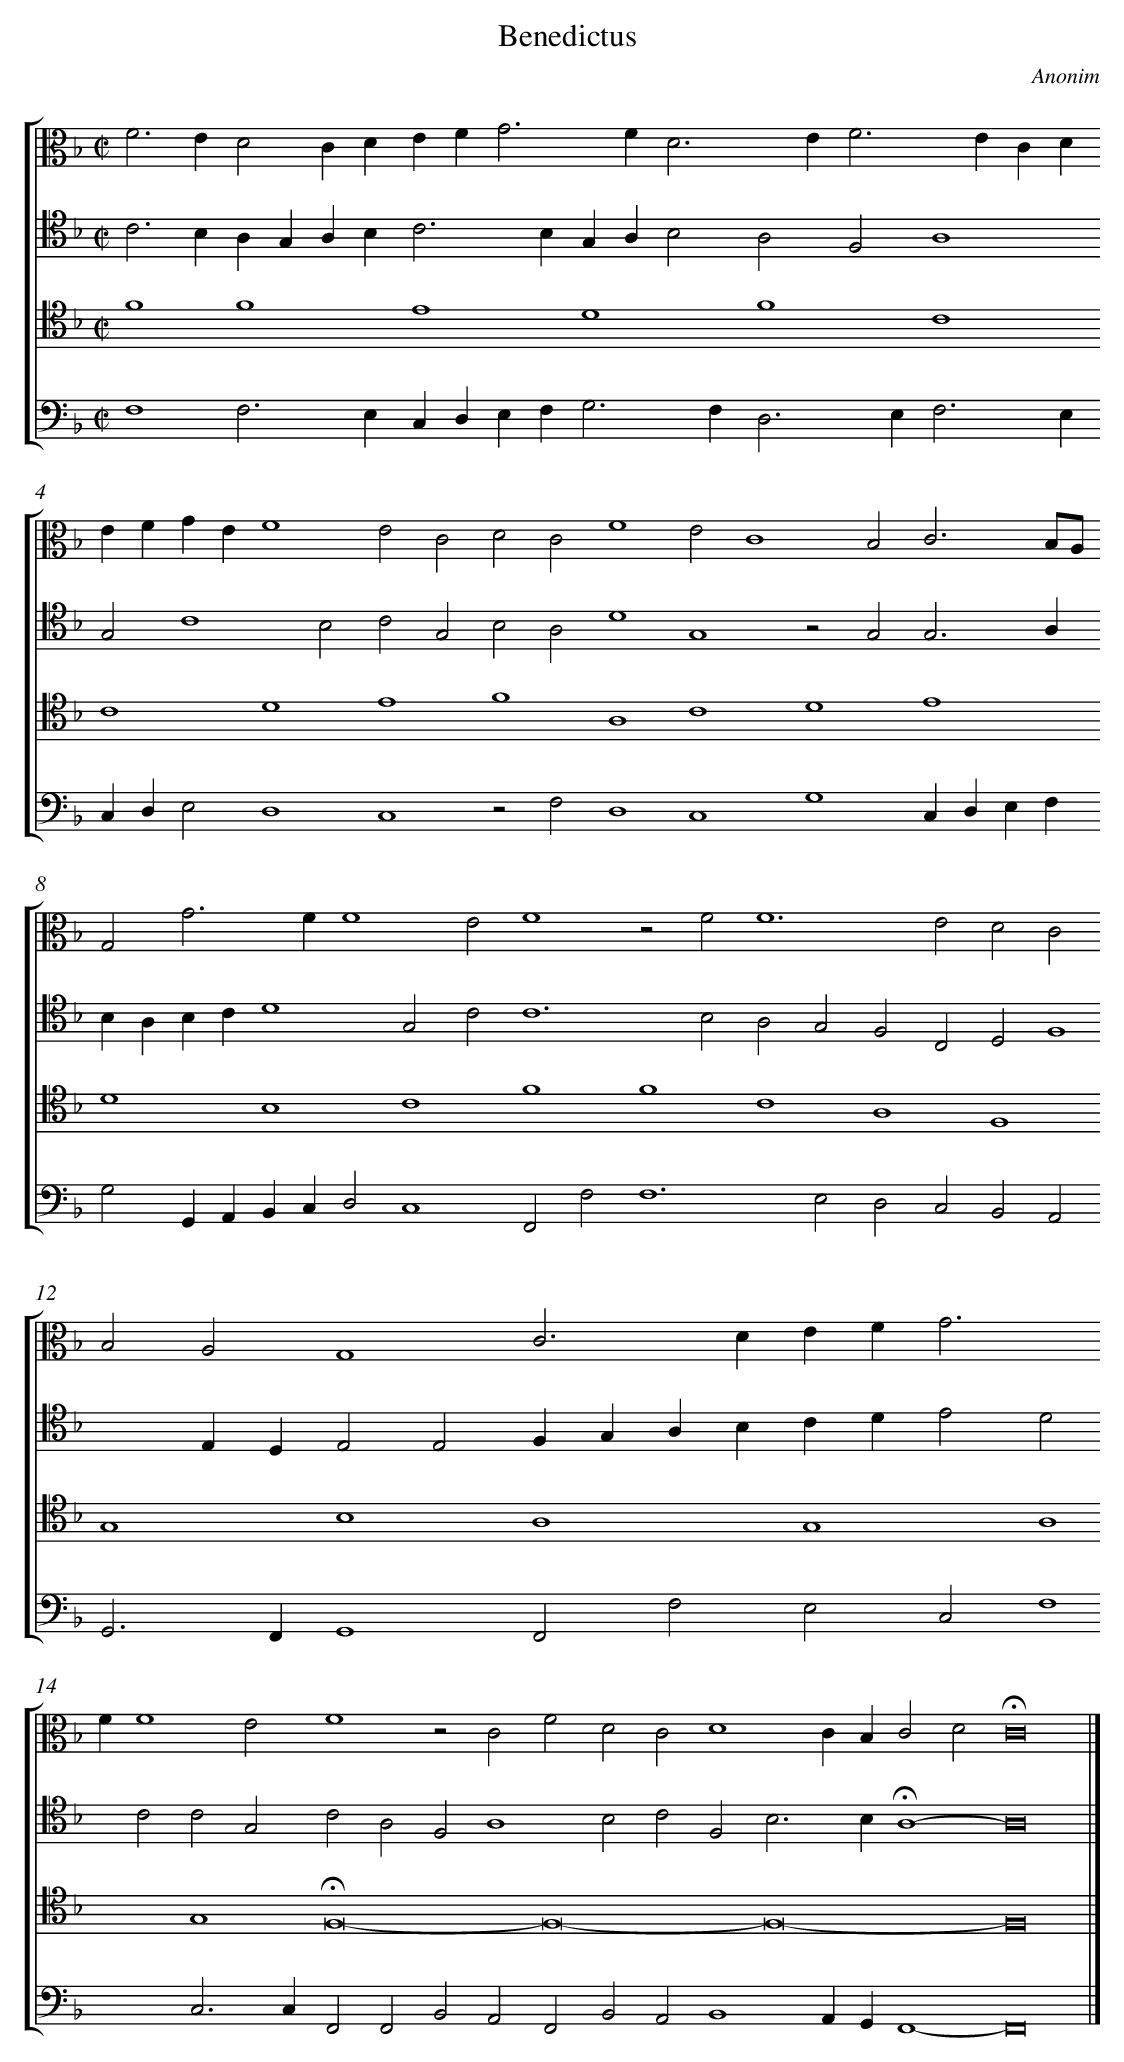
X:1
T: Benedictus
C: Anonim
L: 1/4
M: C|
%%staves [1 2 3 4]
V: 1 clef=alto
V: 2 clef=tenor
V: 3 clef=tenor
V: 4 clef=bass
K: F
[V:1] F2>E2D2CD [|]
[V:2] C2>B,2A,G,A,B, [|]
[V:3] F4F4 [|]
[V:4] F,4F,3E, [|]
[V:1] EF2<G2FD3 [|]
[V:2] C2>B,2G,A,B,2 [|]
[V:3] E4D4 [|]
[V:4] C,D,E,F,2<G,2F, [|]
[V:1] E2<F2ECD [|]
[V:2] A,2F,2A,4 [|]
[V:3] F4C4 [|]
[V:4] D,2>E,2F,3E, [|]
[V:1] EFGEF4 [|]
[V:2] G,2C4B,2 [|]
[V:3] C4D4 [|]
[V:4] C,D,E,2D,4 [|]
[V:1] E2C2D2C2 [|]
[V:2] C2G,2B,2A,2 [|]
[V:3] E4F4 [|]
[V:4] C,4z2F,2 [|]
[V:1] F4E2C4 [|]
[V:2] D4G,4 [|]
[V:3] A,4C4 [|]
[V:4] D,4C,4 [|]
[V:1] B,2C3B,/A,/ [|]
[V:2] z2G,2G,3A, [|]
[V:3] D4E4 [|]
[V:4] G,4C,D,E,F, [|]
[V:1] G,2G2>F2F4 [|]
[V:2] B,A,B,CD4 [|]
[V:3] D4B,4 [|]
[V:4] G,2G,,A,,B,,C,D,2 [|]
[V:1] E2F4 [|]
[V:2] G,2C2C6 [|]
[V:3] C4F4 [|]
[V:4] C,4F,,2F,2 [|]
[V:1] z2F2F6 [|]
[V:2] B,2A,2G,2 [|]
[V:3] F4C4 [|]
[V:4] F,6E,2 [|]
[V:1] E2D2C2 [|]
[V:2] F,2C,2D,2F,4 [|]
[V:3] A,4F,4 [|]
[V:4] D,2C,2B,,2A,,2 [|]
[V:1] B,2A,2G,4 [|]
[V:2] E,D,E,2E,2 [|]
[V:3] G,4B,4 [|]
[V:4] G,,2>F,,2G,,4 [|]
[V:1] C2>D2EFG3 [|]
[V:2] F,G,A,B,CDE2 [|]
[V:3] A,4G,4 [|]
[V:4] F,,2F,2E,2C,2 [|]
[V:1] FF4E2 [|]
[V:2] D2C2C2G,2 [|]
[V:3] A,4G,4 [|]
[V:4] F,4C,3C, [|]
[V:1] F4z2C2 [|]
[V:2] C2A,2F,2A,4 [|]
[V:3] !fermata!F,8- [|]
[V:4] F,,2F,,2B,,2A,,2 [|]
[V:1] F2D2C2D4 [|]
[V:2] B,2C2F,2 [|]
[V:3] F,8- [|]
[V:4] F,,2B,,2A,,2B,,4 [|]
[V:1] CB,C2D2 [|]
[V:2] B,2>B,2!fermata!A,4- [|]
[V:3] F,8- [|]
[V:4] A,,G,,F,,4- [|]
[V:1] !fermata!C8 |]
[V:2] A,8 |]
[V:3] F,8 |]
[V:4] F,,8 |]
